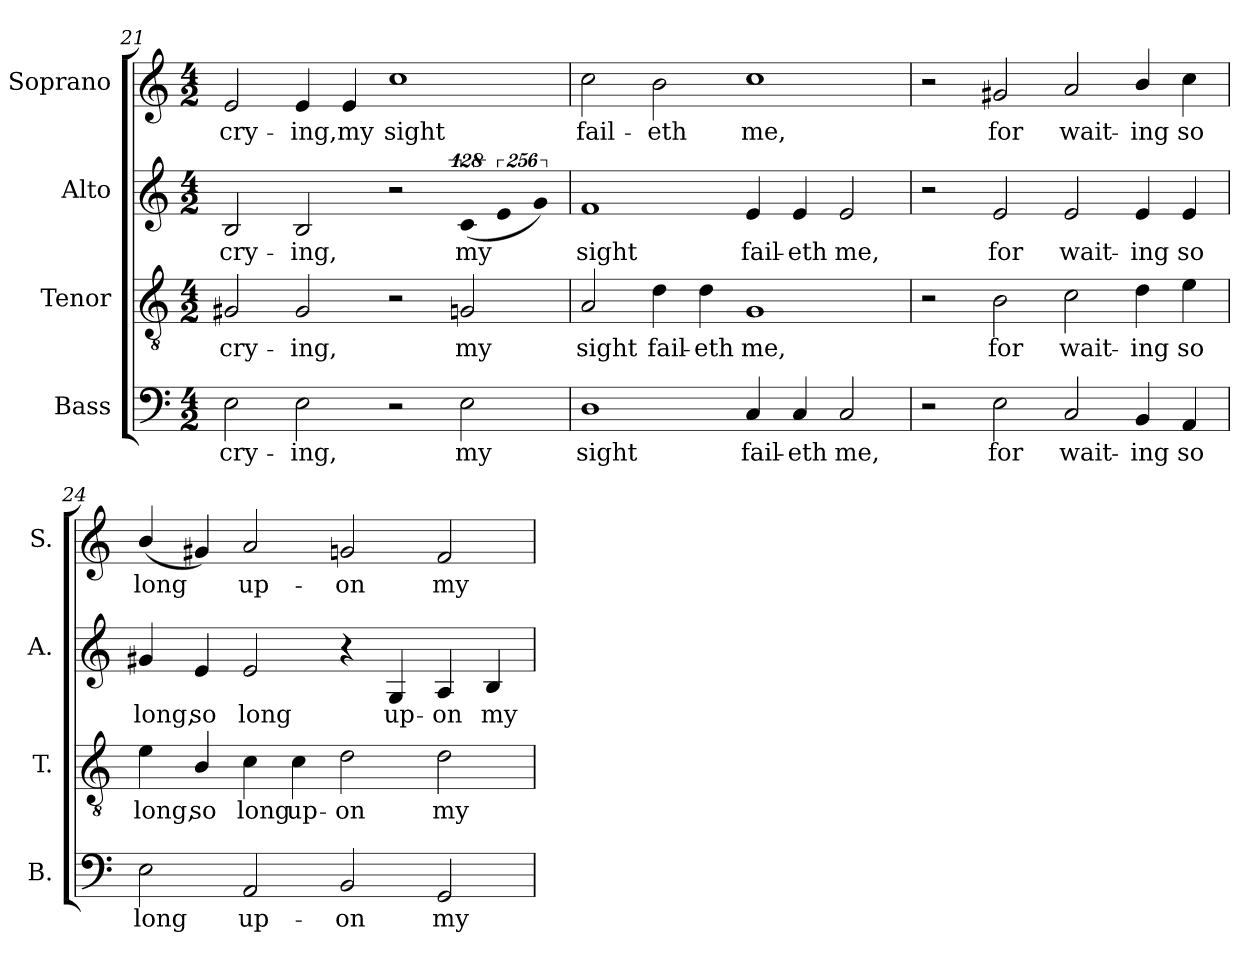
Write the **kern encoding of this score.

**kern	**text	**kern	**text	**kern	**text	**kern	**text
*part4	*part4	*part3	*part3	*part2	*part2	*part1	*part1
*staff4	*staff4	*staff3	*staff3	*staff2	*staff2	*staff1	*staff1
*I"Bass	*	*I"Tenor	*	*I"Alto	*	*I"Soprano	*
*I'B.	*	*I'T.	*	*I'A.	*	*I'S.	*
*clefF4	*	*clefGv2	*	*clefG2	*	*clefG2	*
*	*	*ITrd7c12	*	*	*	*	*
*k[]	*	*k[]	*	*k[]	*	*k[]	*
*a:	*	*a:	*	*a:	*	*a:	*
*M4/2	*	*M4/2	*	*M4/2	*	*M4/2	*
=21	=21	=21	=21	=21	=21	=21	=21
!	!LO:LY:b:color=#000000	!	!	!	!	!	!
!	!	!	!LO:LY:b:color=#000000	!	!	!	!
!	!	!	!	!	!LO:LY:b:color=#000000	!	!
!	!	!	!	!	!	!	!LO:LY:b:color=#000000
2Ei\	cry-	2GG#Xi/	cry-	2Bi/	cry-	2ei/	cry-
!	!LO:LY:b:color=#000000	!	!	!	!	!	!
!	!	!	!LO:LY:b:color=#000000	!	!	!	!
!	!	!	!	!	!LO:LY:b:color=#000000	!	!
!	!	!	!	!	!	!	!LO:LY:b:color=#000000
2Ei\	-ing,	2GG#i/	-ing,	2Bi/	-ing,	4ei/	-ing,
!	!	!	!	!	!	!	!LO:LY:b:color=#000000
.	.	.	.	.	.	4ei/	my
!	!	!	!	!	!	!	!LO:LY:b:color=#000000
2r	.	2r	.	2r	.	1cci	sight
!	!LO:LY:b:color=#000000	!	!	!	!	!	!
!	!	!	!LO:LY:b:color=#000000	!LO:N:vis=4	!	!	!
!	!	!	!	!	!LO:LY:b:color=#000000	!	!
2Ei\	my	2GGni/	my	(512%85ci/	my	.	.
!	!	!	!	!LO:N:vis=4	!	!	!
.	.	.	.	1024%171ei/	.	.	.
!	!	!	!	!LO:N:vis=4	!	!	!
.	.	.	.	1024%171gi/)	.	.	.
=22	=22	=22	=22	=22	=22	=22	=22
!	!LO:LY:b:color=#000000	!	!	!	!	!	!
!	!	!	!LO:LY:b:color=#000000	!	!	!	!
!	!	!	!	!	!LO:LY:b:color=#000000	!	!
!	!	!	!	!	!	!	!LO:LY:b:color=#000000
1Di	sight	2AAi/	sight	1fi	sight	2cci\	fail-
!	!	!	!LO:LY:b:color=#000000	!	!	!	!
!	!	!	!	!	!	!	!LO:LY:b:color=#000000
.	.	4Di\	fail-	.	.	2bi\	-eth
!	!	!	!LO:LY:b:color=#000000	!	!	!	!
.	.	4Di\	-eth	.	.	.	.
!	!LO:LY:b:color=#000000	!	!	!	!	!	!
!	!	!	!LO:LY:b:color=#000000	!	!	!	!
!	!	!	!	!	!LO:LY:b:color=#000000	!	!
!	!	!	!	!	!	!	!LO:LY:b:color=#000000
4Ci/	fail-	1GGi	me,	4ei/	fail-	1cci	me,
!	!LO:LY:b:color=#000000	!	!	!	!	!	!
!	!	!	!	!	!LO:LY:b:color=#000000	!	!
4Ci/	-eth	.	.	4ei/	-eth	.	.
!	!LO:LY:b:color=#000000	!	!	!	!	!	!
!	!	!	!	!	!LO:LY:b:color=#000000	!	!
2Ci/	me,	.	.	2ei/	me,	.	.
=23	=23	=23	=23	=23	=23	=23	=23
2r	.	2r	.	2r	.	2r	.
!	!LO:LY:b:color=#000000	!	!	!	!	!	!
!	!	!	!LO:LY:b:color=#000000	!	!	!	!
!	!	!	!	!	!LO:LY:b:color=#000000	!	!
!	!	!	!	!	!	!	!LO:LY:b:color=#000000
2Ei\	for	2BBi\	for	2ei/	for	2g#Xi/	for
!	!LO:LY:b:color=#000000	!	!	!	!	!	!
!	!	!	!LO:LY:b:color=#000000	!	!	!	!
!	!	!	!	!	!LO:LY:b:color=#000000	!	!
!	!	!	!	!	!	!	!LO:LY:b:color=#000000
2Ci/	wait-	2Ci\	wait-	2ei/	wait-	2ai/	wait-
!	!LO:LY:b:color=#000000	!	!	!	!	!	!
!	!	!	!LO:LY:b:color=#000000	!	!	!	!
!	!	!	!	!	!LO:LY:b:color=#000000	!	!
!	!	!	!	!	!	!	!LO:LY:b:color=#000000
4BBi/	-ing	4Di\	-ing	4ei/	-ing	4bi/	-ing
!	!LO:LY:b:color=#000000	!	!	!	!	!	!
!	!	!	!LO:LY:b:color=#000000	!	!	!	!
!	!	!	!	!	!LO:LY:b:color=#000000	!	!
!	!	!	!	!	!	!	!LO:LY:b:color=#000000
4AAi/	so	4Ei\	so	4ei/	so	4cci\	so
!!LO:LB:g=z
=24	=24	=24	=24	=24	=24	=24	=24
!	!LO:LY:b:color=#000000	!	!	!	!	!	!
!	!	!	!LO:LY:b:color=#000000	!	!	!	!
!	!	!	!	!	!LO:LY:b:color=#000000	!	!
!	!	!	!	!	!	!	!LO:LY:b:color=#000000
2Ei\	long	4Ei\	long,	4g#Xi/	long,	(4bi/	long
!	!	!	!LO:LY:b:color=#000000	!	!	!	!
!	!	!	!	!	!LO:LY:b:color=#000000	!	!
.	.	4BBi/	so	4ei/	so	4g#Xi/)	.
!	!LO:LY:b:color=#000000	!	!	!	!	!	!
!	!	!	!LO:LY:b:color=#000000	!	!	!	!
!	!	!	!	!	!LO:LY:b:color=#000000	!	!
!	!	!	!	!	!	!	!LO:LY:b:color=#000000
2AAi/	up-	4Ci\	long	2ei/	long	2ai/	up-
!	!	!	!LO:LY:b:color=#000000	!	!	!	!
.	.	4Ci\	up-	.	.	.	.
!	!LO:LY:b:color=#000000	!	!	!	!	!	!
!	!	!	!LO:LY:b:color=#000000	!	!	!	!
!	!	!	!	!	!	!	!LO:LY:b:color=#000000
2BBi/	-on	2Di\	-on	4r	.	2gni/	-on
!	!	!	!	!	!LO:LY:b:color=#000000	!	!
.	.	.	.	4Gi/	up-	.	.
!	!LO:LY:b:color=#000000	!	!	!	!	!	!
!	!	!	!LO:LY:b:color=#000000	!	!	!	!
!	!	!	!	!	!LO:LY:b:color=#000000	!	!
!	!	!	!	!	!	!	!LO:LY:b:color=#000000
2GGi/	my	2Di\	my	4Ai/	-on	2fi/	my
!	!	!	!	!	!LO:LY:b:color=#000000	!	!
.	.	.	.	4Bi/	my	.	.
=	=	=	=	=	=	=	=
*-	*-	*-	*-	*-	*-	*-	*-
